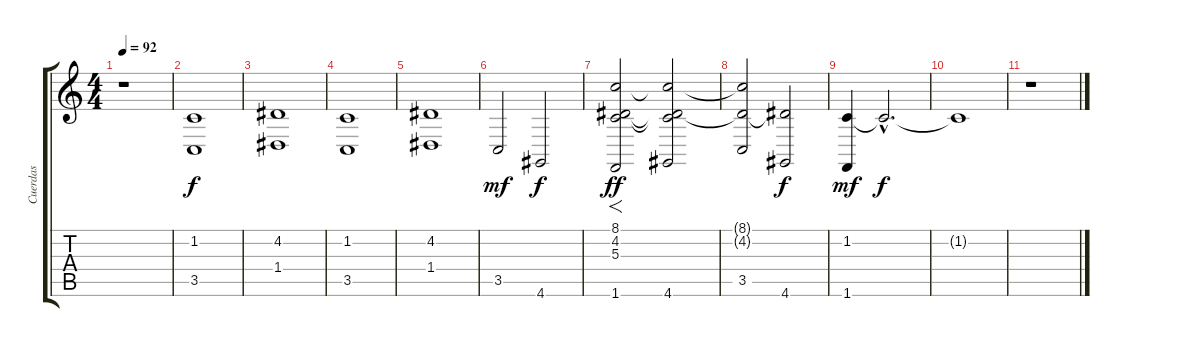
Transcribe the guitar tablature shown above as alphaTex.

\track ("Cuerdas" "Cuerdas") {instrument stringensemble1}
\staff {score tabs}
\tuning (E4 B3 G3 D3 A2 E2) {hide}
\ts (4 4)
\tempo 92
\clef g2
\ks c
r.1{dy f} |
(1.2 3.5).1 |
(4.2 1.4).1 |
(1.2 3.5).1 |
(4.2 1.4).1 |
3.5.2{dy mf} 4.6.2{dy f} |
(8.1 4.2 5.3 1.6).2{f dy ff} (8.1{t} 4.2{t} 5.3{t} 4.6).2 |
(8.1{t} 4.2{t} 3.5).2 (4.2{t} 4.6).2{dy f} |
(1.2 1.6).4{dy mf} 1.2{hac t}.2{d dy f} |
1.2{t}.1 |
r.1
